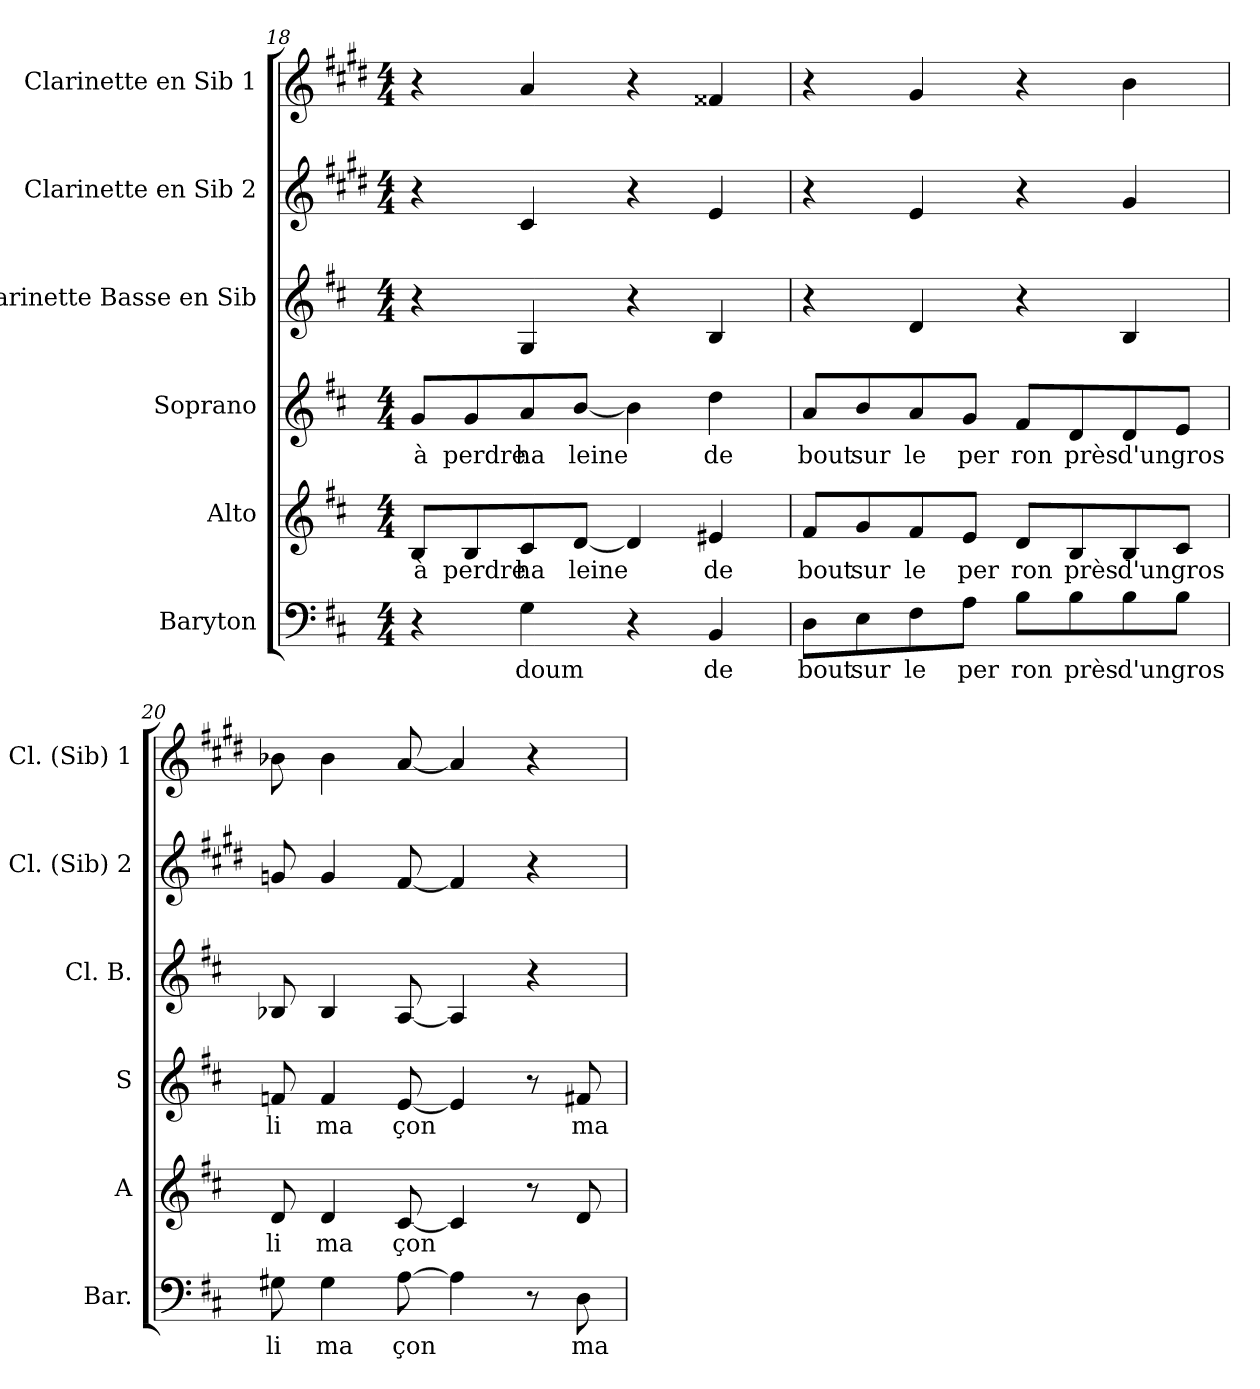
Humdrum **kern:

**kern	**text	**kern	**text	**kern	**text	**kern	**kern	**kern
*part6	*part6	*part5	*part5	*part4	*part4	*part3	*part2	*part1
*staff6	*staff6	*staff5	*staff5	*staff4	*staff4	*staff3	*staff2	*staff1
*I"Baryton	*	*I"Alto	*	*I"Soprano	*	*I"Clarinette Basse en Sib	*I"Clarinette en Sib 2	*I"Clarinette en Sib 1
*I'Bar.	*	*I'A	*	*I'S	*	*I'Cl. B.	*I'Cl. (Sib) 2	*I'Cl. (Sib) 1
*clefF4	*	*clefG2	*	*clefG2	*	*clefG2	*clefG2	*clefG2
*	*	*	*	*	*	*ITrd8c14	*ITrd1c2	*ITrd1c2
*k[f#c#]	*	*k[f#c#]	*	*k[f#c#]	*	*k[f#c#]	*k[f#c#]	*k[f#c#]
*D:	*	*D:	*	*D:	*	*D:	*D:	*D:
*M4/4	*	*M4/4	*	*M4/4	*	*M4/4	*M4/4	*M4/4
=18	=18	=18	=18	=18	=18	=18	=18	=18
!	!	!	!LO:LY:b	!	!	!	!	!
!	!	!	!	!	!LO:LY:b	!	!	!
4r	.	8B/L	à	8g/L	à	4r	4r	4r
!	!	!	!LO:LY:b	!	!	!	!	!
!	!	!	!	!	!LO:LY:b	!	!	!
.	.	8B/	perdre	8g/	perdre	.	.	.
!	!LO:LY:b	!	!	!	!	!	!	!
!	!	!	!LO:LY:b	!	!	!	!	!
!	!	!	!	!	!LO:LY:b	!	!	!
4G\	doum	8c#/	ha	8a/	ha	4GG/	4B/	4g/
!	!	!	!LO:LY:b	!	!	!	!	!
!	!	!	!	!	!LO:LY:b	!	!	!
.	.	[8d/J	leine	[8b/J	leine	.	.	.
4r	.	4d/]	.	4b\]	.	4r	4r	4r
!	!LO:LY:b	!	!	!	!	!	!	!
!	!	!	!LO:LY:b	!	!	!	!	!
!	!	!	!	!	!LO:LY:b	!	!	!
4BB/	de	4e#X/	de	4dd\	de	4BB/	4d/	4e#X/
=19	=19	=19	=19	=19	=19	=19	=19	=19
!	!LO:LY:b	!	!	!	!	!	!	!
!	!	!	!LO:LY:b	!	!	!	!	!
!	!	!	!	!	!LO:LY:b	!	!	!
8D\L	bout	8f#/L	bout	8a/L	bout	4r	4r	4r
!	!LO:LY:b	!	!	!	!	!	!	!
!	!	!	!LO:LY:b	!	!	!	!	!
!	!	!	!	!	!LO:LY:b	!	!	!
8E\	sur	8g/	sur	8b/	sur	.	.	.
!	!LO:LY:b	!	!	!	!	!	!	!
!	!	!	!LO:LY:b	!	!	!	!	!
!	!	!	!	!	!LO:LY:b	!	!	!
8F#\	le	8f#/	le	8a/	le	4D/	4d/	4f#/
!	!LO:LY:b	!	!	!	!	!	!	!
!	!	!	!LO:LY:b	!	!	!	!	!
!	!	!	!	!	!LO:LY:b	!	!	!
8A\J	per	8e/J	per	8g/J	per	.	.	.
!	!LO:LY:b	!	!	!	!	!	!	!
!	!	!	!LO:LY:b	!	!	!	!	!
!	!	!	!	!	!LO:LY:b	!	!	!
8B\L	ron	8d/L	ron	8f#/L	ron	4r	4r	4r
!	!LO:LY:b	!	!	!	!	!	!	!
!	!	!	!LO:LY:b	!	!	!	!	!
!	!	!	!	!	!LO:LY:b	!	!	!
8B\	près	8B/	près	8d/	près	.	.	.
!	!LO:LY:b	!	!	!	!	!	!	!
!	!	!	!LO:LY:b	!	!	!	!	!
!	!	!	!	!	!LO:LY:b	!	!	!
8B\	d'un	8B/	d'un	8d/	d'un	4BB/	4f#/	4a\
!	!LO:LY:b	!	!	!	!	!	!	!
!	!	!	!LO:LY:b	!	!	!	!	!
!	!	!	!	!	!LO:LY:b	!	!	!
8B\J	gros	8c#/J	gros	8e/J	gros	.	.	.
!!LO:PB:g=z
=20	=20	=20	=20	=20	=20	=20	=20	=20
!	!LO:LY:b	!	!	!	!	!	!	!
!	!	!	!LO:LY:b	!	!	!	!	!
!	!	!	!	!	!LO:LY:b	!	!	!
8G#X\	li	8d/	li	8fn/	li	8BB-X/	8fn/	8a-X\
!	!LO:LY:b	!	!	!	!	!	!	!
!	!	!	!LO:LY:b	!	!	!	!	!
!	!	!	!	!	!LO:LY:b	!	!	!
4G#\	ma	4d/	ma	4f/	ma	4BB-/	4f/	4a-\
!	!LO:LY:b	!	!	!	!	!	!	!
!	!	!	!LO:LY:b	!	!	!	!	!
!	!	!	!	!	!LO:LY:b	!	!	!
[8A\	çon	[8c#/	çon	[8e/	çon	[8AA/	[8e/	[8g/
4A\]	.	4c#/]	.	4e/]	.	4AA/]	4e/]	4g/]
8r	.	8r	.	8r	.	4r	4r	4r
!	!LO:LY:b	!	!	!	!	!	!	!
!	!	!	!	!	!LO:LY:b	!	!	!
8D\	ma	8d/	.	8f#X/	ma	.	.	.
=	=	=	=	=	=	=	=	=
*-	*-	*-	*-	*-	*-	*-	*-	*-
